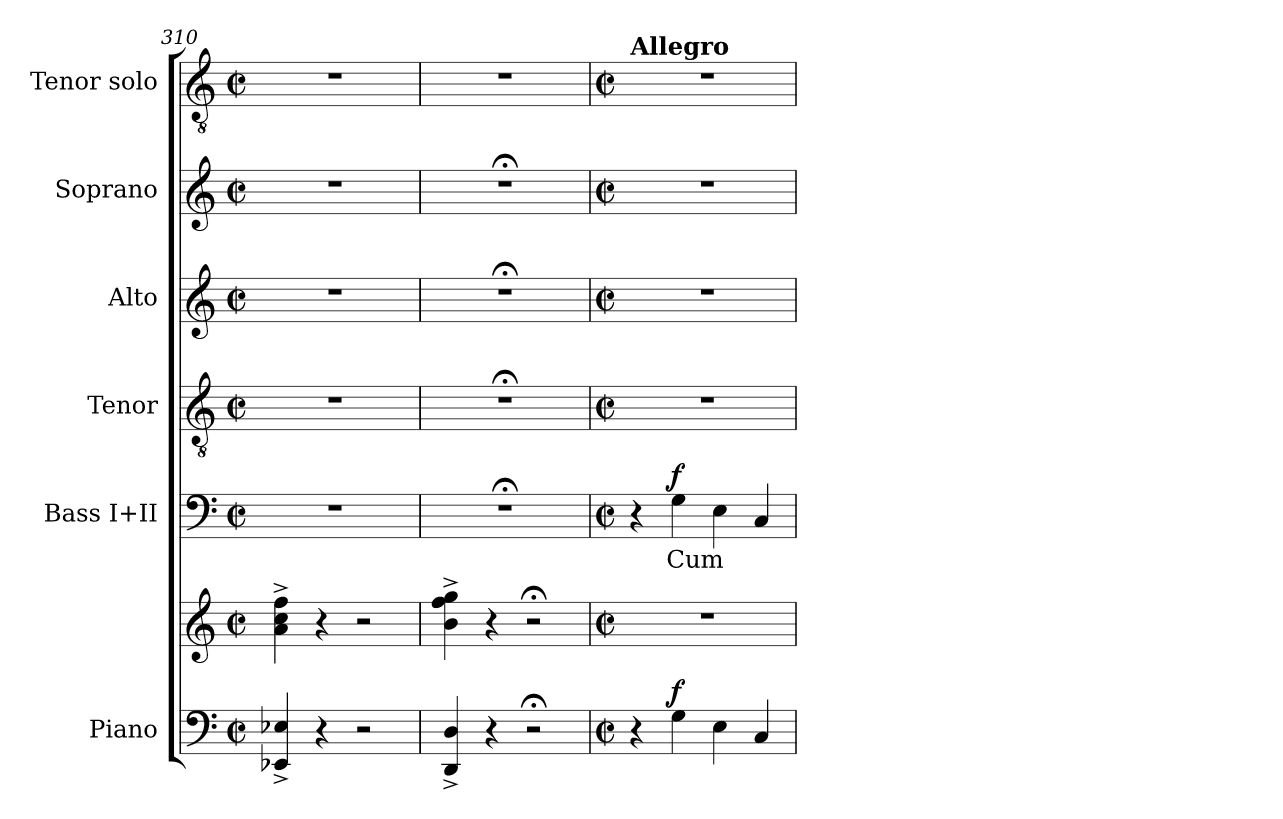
**kern	**kern	**dynam	**kern	**text	**dynam	**kern	**kern	**kern	**kern
*part6	*part6	*part6	*part5	*part5	*part5	*part4	*part3	*part2	*part1
*staff7	*staff6	*staff6/7	*staff5	*staff5	*staff5	*staff4	*staff3	*staff2	*staff1
*I"Piano	*	*	*I"Bass I+II	*	*	*I"Tenor	*I"Alto	*I"Soprano	*I"Tenor solo
*I'Pno.	*	*	*I'B.I+II	*	*	*I'T.	*I'A.	*I'S.	*I'T.s
*clefF4	*clefG2	*	*clefF4	*	*	*clefGv2	*clefG2	*clefG2	*clefGv2
*k[]	*k[]	*	*k[]	*	*	*k[]	*k[]	*k[]	*k[]
*M2/2	*M2/2	*	*M2/2	*	*	*M2/2	*M2/2	*M2/2	*M2/2
*met(c|)	*met(c|)	*	*met(c|)	*	*	*met(c|)	*met(c|)	*met(c|)	*met(c|)
=310	=310	=310	=310	=310	=310	=310	=310	=310	=310
4EE-X/^ 4E-X/^	4a\^ 4cc\^ 4ff\^	.	1r	.	.	1r	1r	1r	1r
4r	4r	.	.	.	.	.	.	.	.
2r	2r	.	.	.	.	.	.	.	.
=311	=311	=311	=311	=311	=311	=311	=311	=311	=311
4DD/^ 4D/^	4b\^ 4ff\^ 4gg\^	.	1r;<	.	.	1r;<	1r;<	1r;<	1r
4r	4r	.	.	.	.	.	.	.	.
2r;<	2r;<	.	.	.	.	.	.	.	.
=312	=312	=312	=312	=312	=312	=312	=312	=312	=312
*k[]	*k[]	*	*k[]	*	*	*k[]	*k[]	*k[]	*k[]
*M2/2	*M2/2	*	*M2/2	*	*	*M2/2	*M2/2	*M2/2	*M2/2
*met(c|)	*met(c|)	*	*met(c|)	*	*	*met(c|)	*met(c|)	*met(c|)	*met(c|)
!	!	!	!	!	!	!	!	!	!LO:TX:a:B:t=Allegro
4r	1r	.	4r	.	.	1r	1r	1r	1r
!	!	!LO:DY:a=2	!	!	!LO:DY:a	!	!	!	!
4G\	.	f	4G\	Cum	f	.	.	.	.
4E\	.	.	4E\	.	.	.	.	.	.
4C/	.	.	4C/	.	.	.	.	.	.
=	=	=	=	=	=	=	=	=	=
*-	*-	*-	*-	*-	*-	*-	*-	*-	*-
